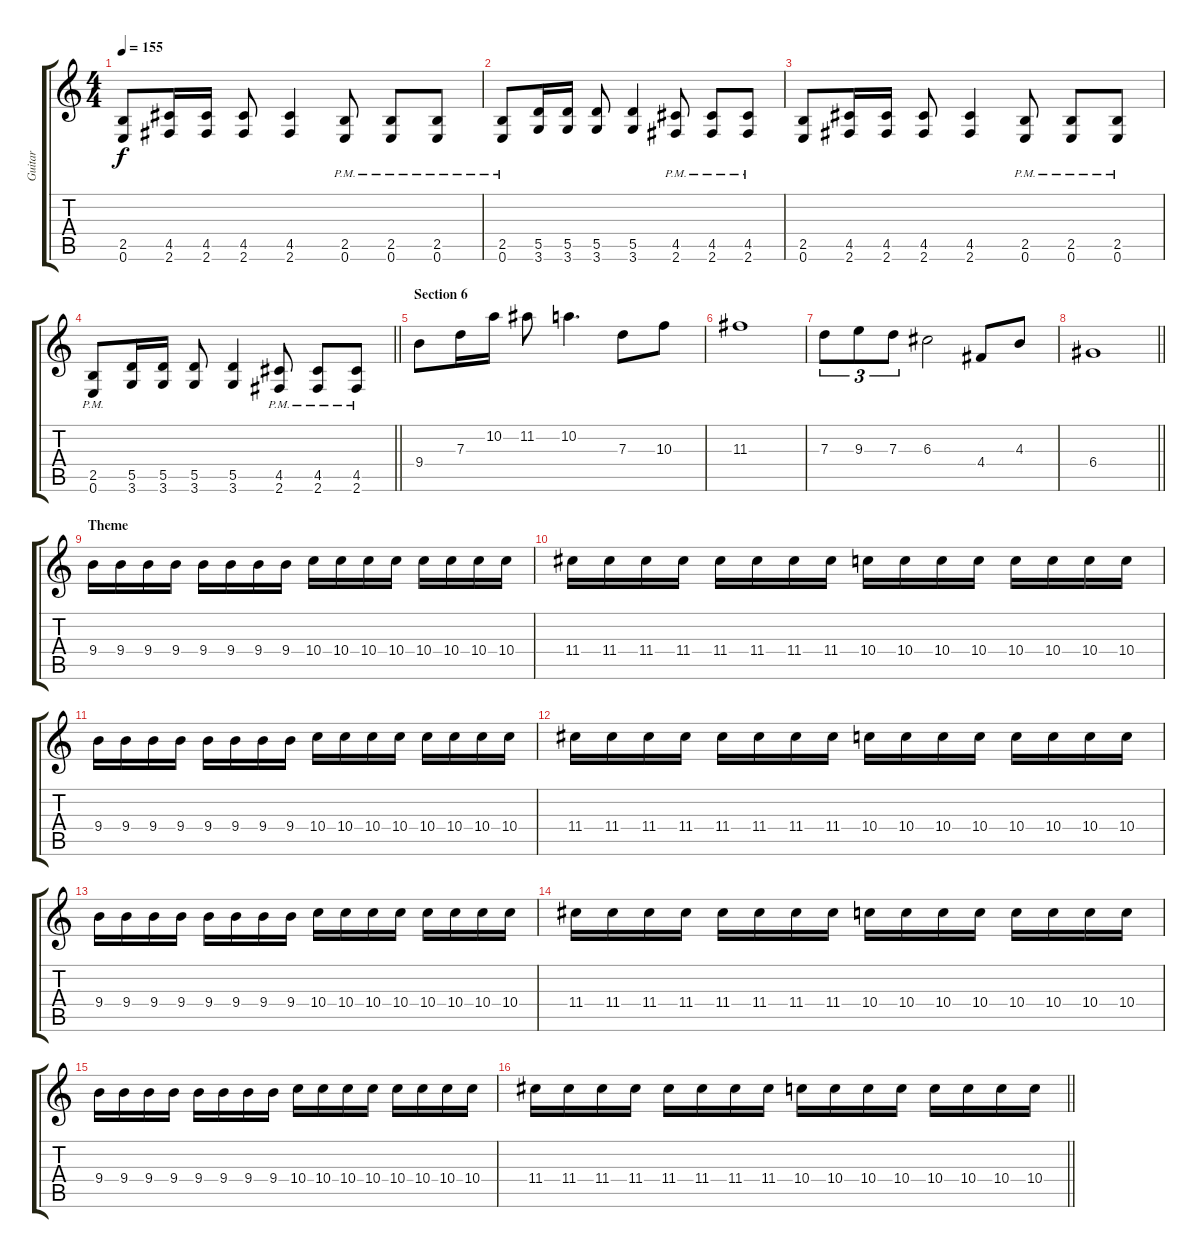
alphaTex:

\track ("Guitar" "Guitar") {instrument distortionguitar}
\staff {score tabs}
\tuning (E4 B3 G3 D3 A2 E2) {hide}
\ts (4 4)
\tempo 155
\clef g2
\ks c
(2.5 0.6).8{dy f} (4.5 2.6).16 (4.5 2.6).16 (4.5 2.6).8 (4.5 2.6).4 (2.5{pm} 0.6{pm}).8 (2.5{pm} 0.6{pm}).8 (2.5{pm} 0.6{pm}).8 |
(2.5{pm} 0.6{pm}).8 (5.5 3.6).16 (5.5 3.6).16 (5.5 3.6).8 (5.5 3.6).4 (4.5{pm} 2.6{pm}).8 (4.5{pm} 2.6{pm}).8 (4.5{pm} 2.6{pm}).8 |
(2.5 0.6).8 (4.5 2.6).16 (4.5 2.6).16 (4.5 2.6).8 (4.5 2.6).4 (2.5{pm} 0.6{pm}).8 (2.5{pm} 0.6{pm}).8 (2.5{pm} 0.6{pm}).8 |
\barLineRight lightlight
(2.5{pm} 0.6{pm}).8 (5.5 3.6).16 (5.5 3.6).16 (5.5 3.6).8 (5.5 3.6).4 (4.5{pm} 2.6{pm}).8 (4.5{pm} 2.6{pm}).8 (4.5{pm} 2.6{pm}).8 |
\section ("" "Section 6")
9.4.8 7.3.16 10.2.16 11.2.8 10.2.4{d} 7.3.8 10.3.8 |
11.3.1 |
7.3.8{tu (3 2)} 9.3.8{tu (3 2)} 7.3.8{tu (3 2)} 6.3.2 4.4.8 4.3.8 |
\barLineRight lightlight
6.4.1 |
\section ("" "Theme")
9.4.16 9.4.16 9.4.16 9.4.16 9.4.16 9.4.16 9.4.16 9.4.16 10.4.16 10.4.16 10.4.16 10.4.16 10.4.16 10.4.16 10.4.16 10.4.16 |
11.4.16 11.4.16 11.4.16 11.4.16 11.4.16 11.4.16 11.4.16 11.4.16 10.4.16 10.4.16 10.4.16 10.4.16 10.4.16 10.4.16 10.4.16 10.4.16 |
9.4.16 9.4.16 9.4.16 9.4.16 9.4.16 9.4.16 9.4.16 9.4.16 10.4.16 10.4.16 10.4.16 10.4.16 10.4.16 10.4.16 10.4.16 10.4.16 |
11.4.16 11.4.16 11.4.16 11.4.16 11.4.16 11.4.16 11.4.16 11.4.16 10.4.16 10.4.16 10.4.16 10.4.16 10.4.16 10.4.16 10.4.16 10.4.16 |
9.4.16 9.4.16 9.4.16 9.4.16 9.4.16 9.4.16 9.4.16 9.4.16 10.4.16 10.4.16 10.4.16 10.4.16 10.4.16 10.4.16 10.4.16 10.4.16 |
11.4.16 11.4.16 11.4.16 11.4.16 11.4.16 11.4.16 11.4.16 11.4.16 10.4.16 10.4.16 10.4.16 10.4.16 10.4.16 10.4.16 10.4.16 10.4.16 |
9.4.16 9.4.16 9.4.16 9.4.16 9.4.16 9.4.16 9.4.16 9.4.16 10.4.16 10.4.16 10.4.16 10.4.16 10.4.16 10.4.16 10.4.16 10.4.16 |
\barLineRight lightlight
11.4.16 11.4.16 11.4.16 11.4.16 11.4.16 11.4.16 11.4.16 11.4.16 10.4.16 10.4.16 10.4.16 10.4.16 10.4.16 10.4.16 10.4.16 10.4.16
